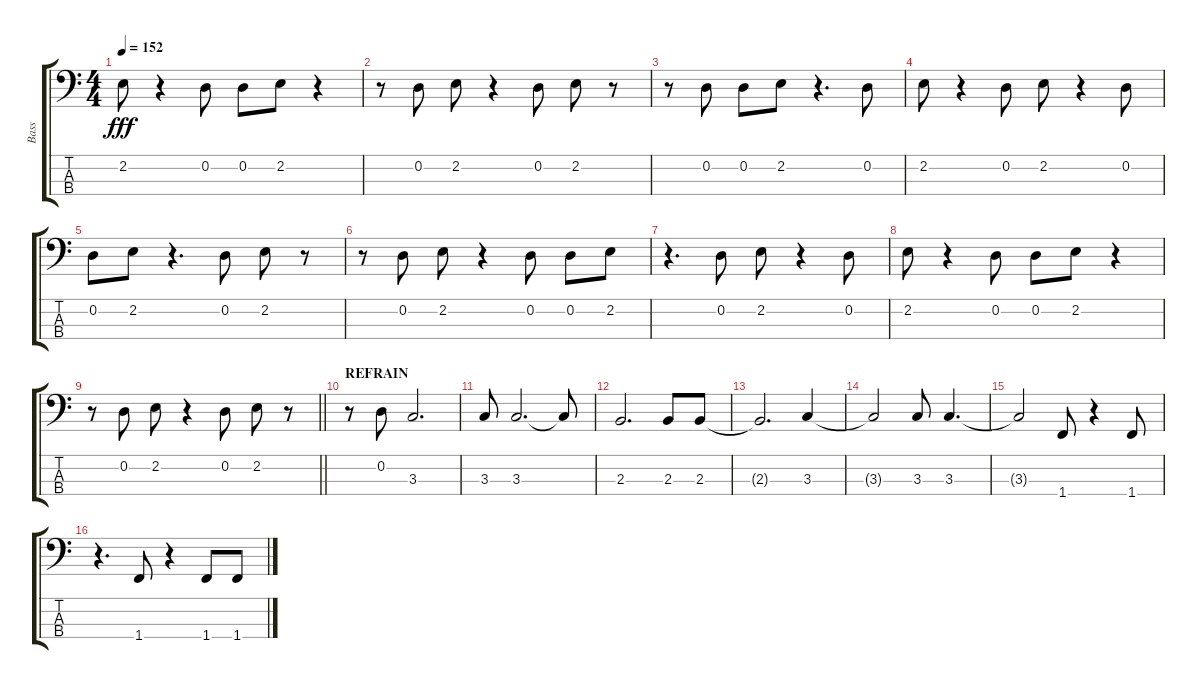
\track ("Bass" "Bass") {instrument electricbasspick}
\staff {score tabs}
\tuning (G2 D2 A1 E1) {hide}
\ts (4 4)
\tempo 152
\clef f4
\ks c
2.2.8{dy fff} r.4 0.2.8 0.2.8 2.2.8 r.4 |
r.8 0.2.8 2.2.8 r.4 0.2.8 2.2.8 r.8 |
r.8 0.2.8 0.2.8 2.2.8 r.4{d} 0.2.8 |
2.2.8 r.4 0.2.8 2.2.8 r.4 0.2.8 |
0.2.8 2.2.8 r.4{d} 0.2.8 2.2.8 r.8 |
r.8 0.2.8 2.2.8 r.4 0.2.8 0.2.8 2.2.8 |
r.4{d} 0.2.8 2.2.8 r.4 0.2.8 |
2.2.8 r.4 0.2.8 0.2.8 2.2.8 r.4 |
\barLineRight lightlight
r.8 0.2.8 2.2.8 r.4 0.2.8 2.2.8 r.8 |
\section ("" "REFRAIN")
r.8 0.2.8 3.3.2{d} |
3.3.8 3.3.2{d} 3.3{t}.8 |
2.3.2{d} 2.3.8 2.3.8 |
2.3{t}.2{d} 3.3.4 |
3.3{t}.2 3.3.8 3.3.4{d} |
3.3{t}.2 1.4.8 r.4 1.4.8 |
r.4{d} 1.4.8 r.4 1.4.8 1.4.8
